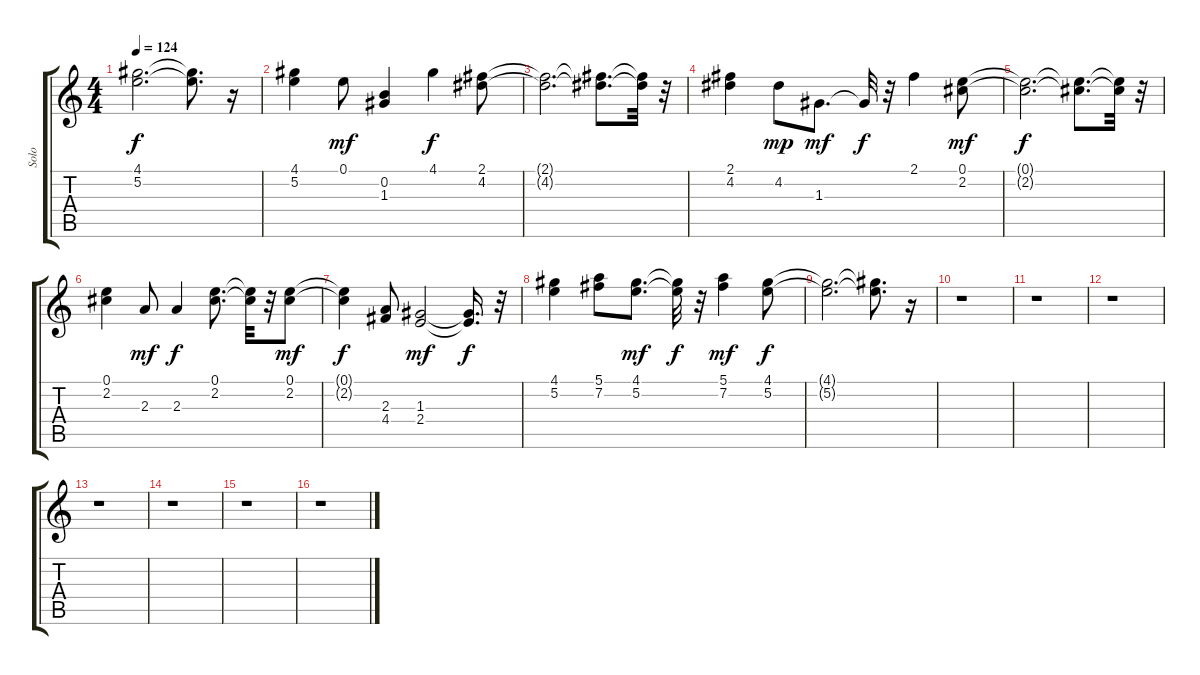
\track ("Solo" "Solo") {instrument electricguitarjazz}
\staff {score tabs}
\tuning (E4 B3 G3 D3 A2 E2) {hide}
\ts (4 4)
\tempo 124
\clef g2
\ks c
(4.1{t} 5.2{t}).2{d dy f} (4.1{t} 5.2{t}).8{d} r.16 |
(4.1 5.2).4 0.1.8{dy mf} (0.2 1.3).4 4.1.4{dy f} (2.1 4.2).8 |
(2.1{t} 4.2{t}).2{d} (2.1{t} 4.2{t}).8{d} (2.1{t} 4.2{t}).32 r.32 |
(2.1 4.2).4 4.2.8{dy mp} 1.3.8{d dy mf} 1.3{t}.32{dy f} r.32 2.1.4 (0.1 2.2).8{dy mf} |
(0.1{t} 2.2{t}).2{d dy f} (0.1{t} 2.2{t}).8{d} (0.1{t} 2.2{t}).32 r.32 |
(0.1 2.2).4 2.3.8{dy mf} 2.3.4{dy f} (0.1 2.2).8{d} (0.1{t} 2.2{t}).32 r.32 (0.1 2.2).8{dy mf} |
(0.1{t} 2.2{t}).4{dy f} (2.3 4.4).8 (1.3 2.4).2{dy mf} (1.3{t} 2.4{t}).16{d dy f} r.32 |
(4.1 5.2).4 (5.1 7.2).8 (4.1 5.2).8{d dy mf} (4.1{t} 5.2{t}).32{dy f} r.32 (5.1 7.2).4{dy mf} (4.1 5.2).8{dy f} |
(4.1{t} 5.2{t}).2{d} (4.1{t} 5.2{t}).8{d} r.16 |
r.1 |
r.1 |
r.1 |
r.1 |
r.1 |
r.1 |
r.1
